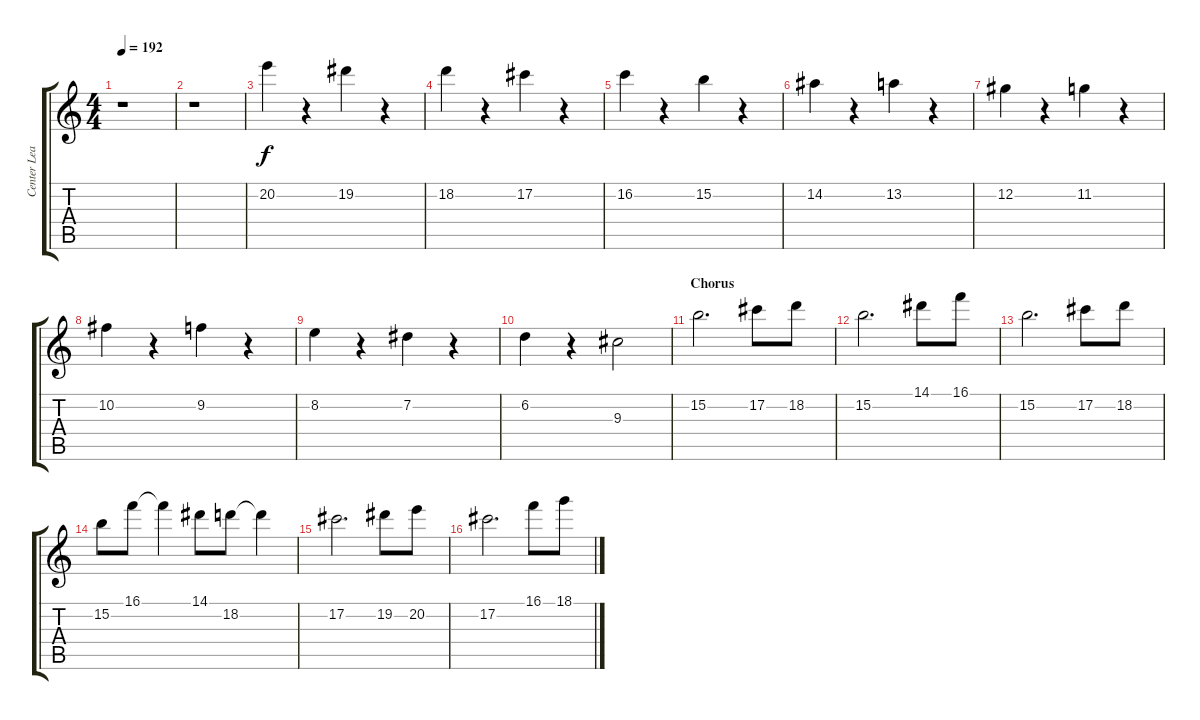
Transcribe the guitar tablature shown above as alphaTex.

\track ("Center Lead 2" "Center Lea") {instrument overdrivenguitar}
\staff {score tabs}
\tuning (Db4 Ab3 E3 B2 Gb2 B1) {hide}
\ts (4 4)
\tempo 192
\clef g2
\ks aminor
r.1{dy f} |
r.1 |
20.2.4 r.4 19.2.4 r.4 |
18.2.4 r.4 17.2.4 r.4 |
16.2.4 r.4 15.2.4 r.4 |
14.2.4 r.4 13.2.4 r.4 |
12.2.4 r.4 11.2.4 r.4 |
10.2.4 r.4 9.2.4 r.4 |
8.2.4 r.4 7.2.4 r.4 |
6.2.4 r.4 9.3.2 |
\section ("" "Chorus")
15.2.2{d} 17.2.8 18.2.8 |
15.2.2{d} 14.1.8 16.1.8 |
15.2.2{d} 17.2.8 18.2.8 |
15.2.8 16.1.8 16.1{t}.4 14.1.8 18.2.8 18.2{t}.4 |
17.2.2{d} 19.2.8 20.2.8 |
17.2.2{d} 16.1.8 18.1.8
